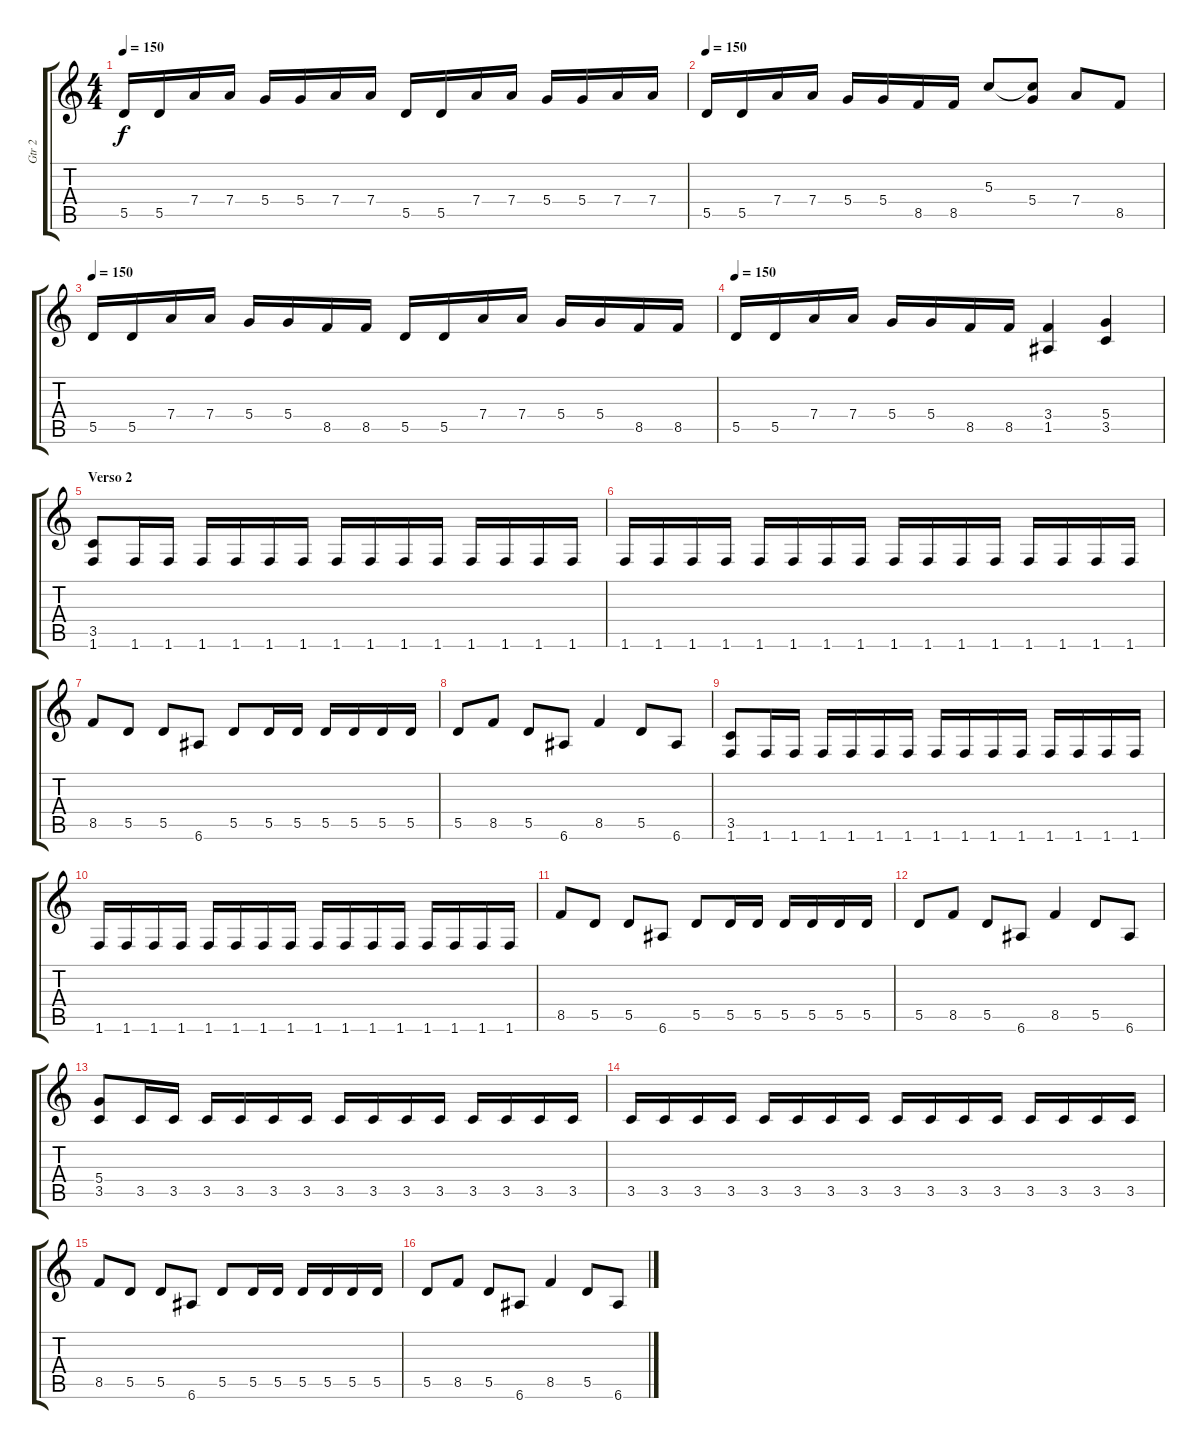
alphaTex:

\track ("Gtr 2" "Gtr 2") {instrument distortionguitar}
\staff {score tabs}
\tuning (E4 B3 G3 D3 A2 E2) {hide}
\ts (4 4)
\tempo 150
\clef g2
\ks c
5.5.16{dy f} 5.5.16 7.4.16 7.4.16 5.4.16 5.4.16 7.4.16 7.4.16 5.5.16 5.5.16 7.4.16 7.4.16 5.4.16 5.4.16 7.4.16 7.4.16 |
\tempo 150
5.5.16 5.5.16 7.4.16 7.4.16 5.4.16 5.4.16 8.5.16 8.5.16 5.3.8 (5.3{t} 5.4).8 7.4.8 8.5.8 |
\tempo 150
5.5.16 5.5.16 7.4.16 7.4.16 5.4.16 5.4.16 8.5.16 8.5.16 5.5.16 5.5.16 7.4.16 7.4.16 5.4.16 5.4.16 8.5.16 8.5.16 |
\tempo 150
5.5.16 5.5.16 7.4.16 7.4.16 5.4.16 5.4.16 8.5.16 8.5.16 (3.4 1.5).4 (5.4 3.5).4 |
\section ("" "Verso 2")
(3.5 1.6).8 1.6.16 1.6.16 1.6.16 1.6.16 1.6.16 1.6.16 1.6.16 1.6.16 1.6.16 1.6.16 1.6.16 1.6.16 1.6.16 1.6.16 |
1.6.16 1.6.16 1.6.16 1.6.16 1.6.16 1.6.16 1.6.16 1.6.16 1.6.16 1.6.16 1.6.16 1.6.16 1.6.16 1.6.16 1.6.16 1.6.16 |
8.5.8 5.5.8 5.5.8 6.6.8 5.5.8 5.5.16 5.5.16 5.5.16 5.5.16 5.5.16 5.5.16 |
5.5.8 8.5.8 5.5.8 6.6.8 8.5.4 5.5.8 6.6.8 |
(3.5 1.6).8 1.6.16 1.6.16 1.6.16 1.6.16 1.6.16 1.6.16 1.6.16 1.6.16 1.6.16 1.6.16 1.6.16 1.6.16 1.6.16 1.6.16 |
1.6.16 1.6.16 1.6.16 1.6.16 1.6.16 1.6.16 1.6.16 1.6.16 1.6.16 1.6.16 1.6.16 1.6.16 1.6.16 1.6.16 1.6.16 1.6.16 |
8.5.8 5.5.8 5.5.8 6.6.8 5.5.8 5.5.16 5.5.16 5.5.16 5.5.16 5.5.16 5.5.16 |
5.5.8 8.5.8 5.5.8 6.6.8 8.5.4 5.5.8 6.6.8 |
(5.4 3.5).8 3.5.16 3.5.16 3.5.16 3.5.16 3.5.16 3.5.16 3.5.16 3.5.16 3.5.16 3.5.16 3.5.16 3.5.16 3.5.16 3.5.16 |
3.5.16 3.5.16 3.5.16 3.5.16 3.5.16 3.5.16 3.5.16 3.5.16 3.5.16 3.5.16 3.5.16 3.5.16 3.5.16 3.5.16 3.5.16 3.5.16 |
8.5.8 5.5.8 5.5.8 6.6.8 5.5.8 5.5.16 5.5.16 5.5.16 5.5.16 5.5.16 5.5.16 |
5.5.8 8.5.8 5.5.8 6.6.8 8.5.4 5.5.8 6.6.8
